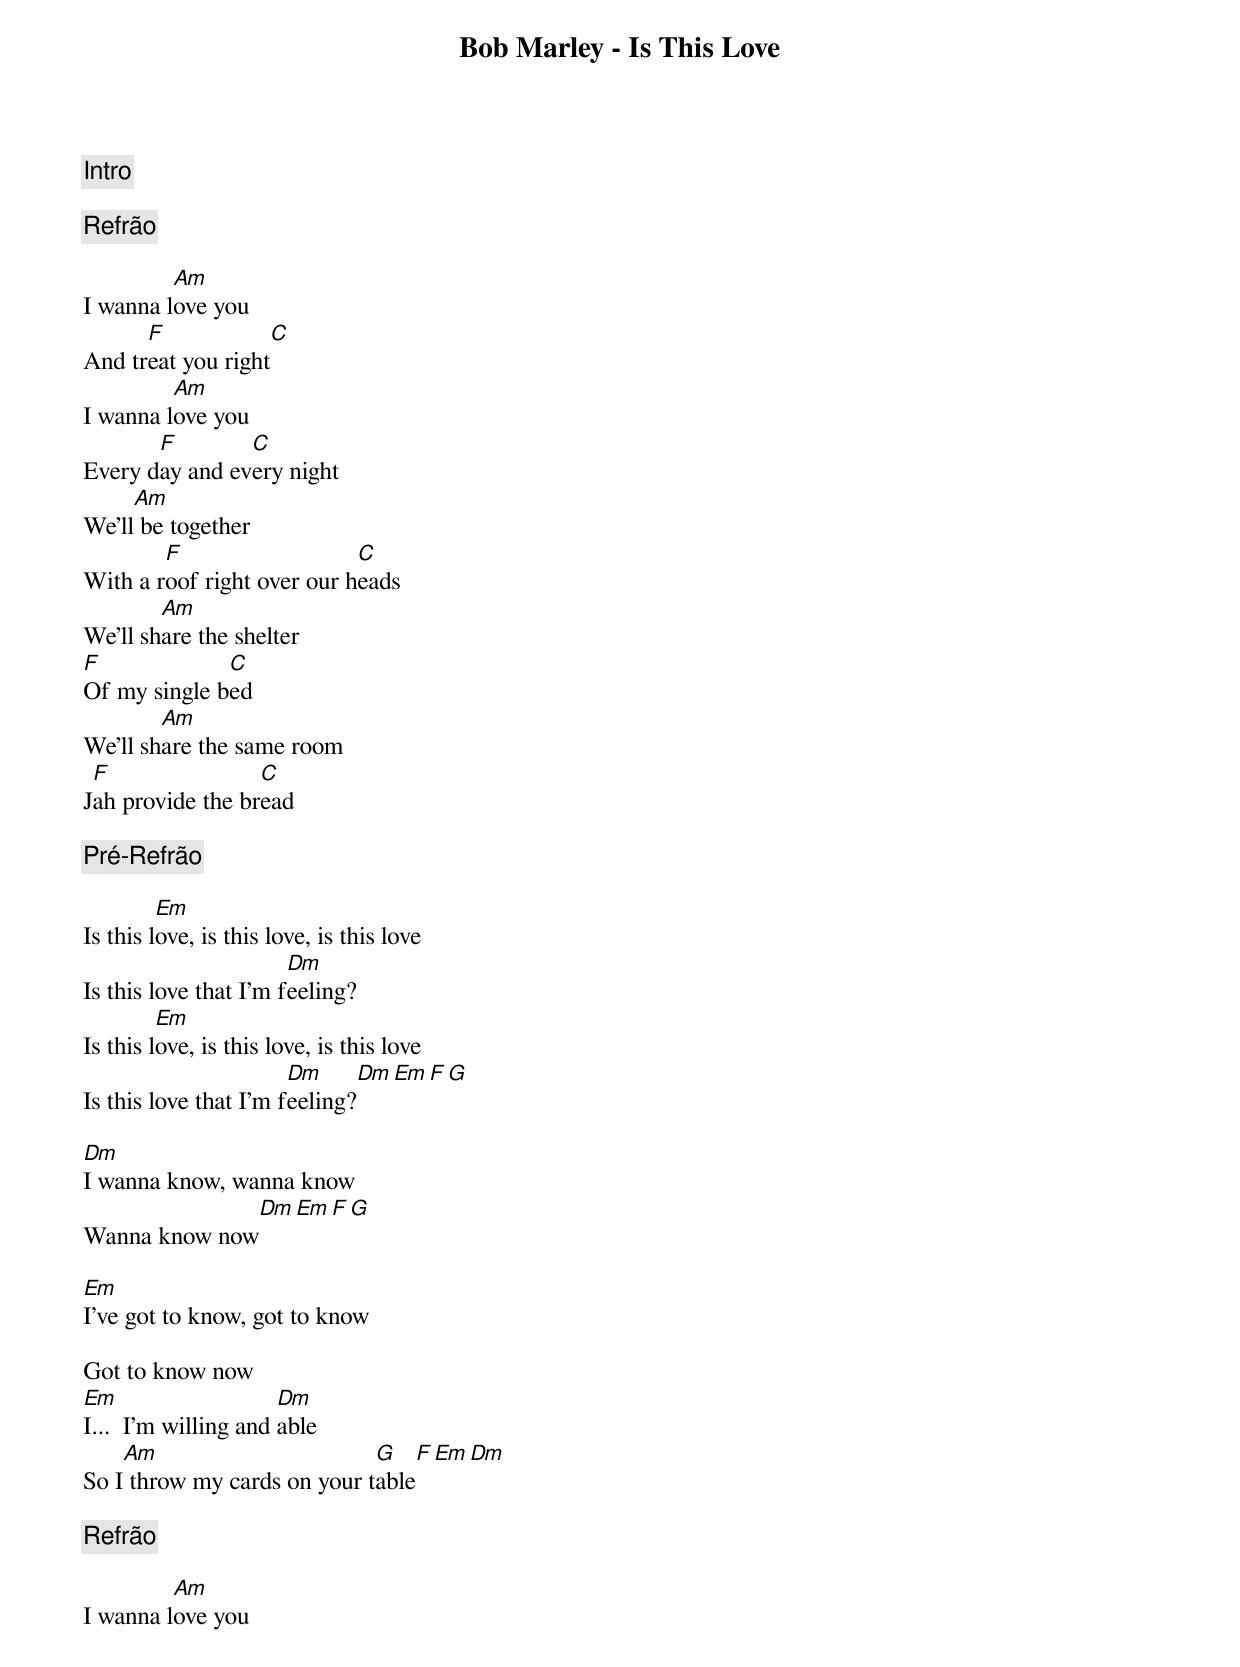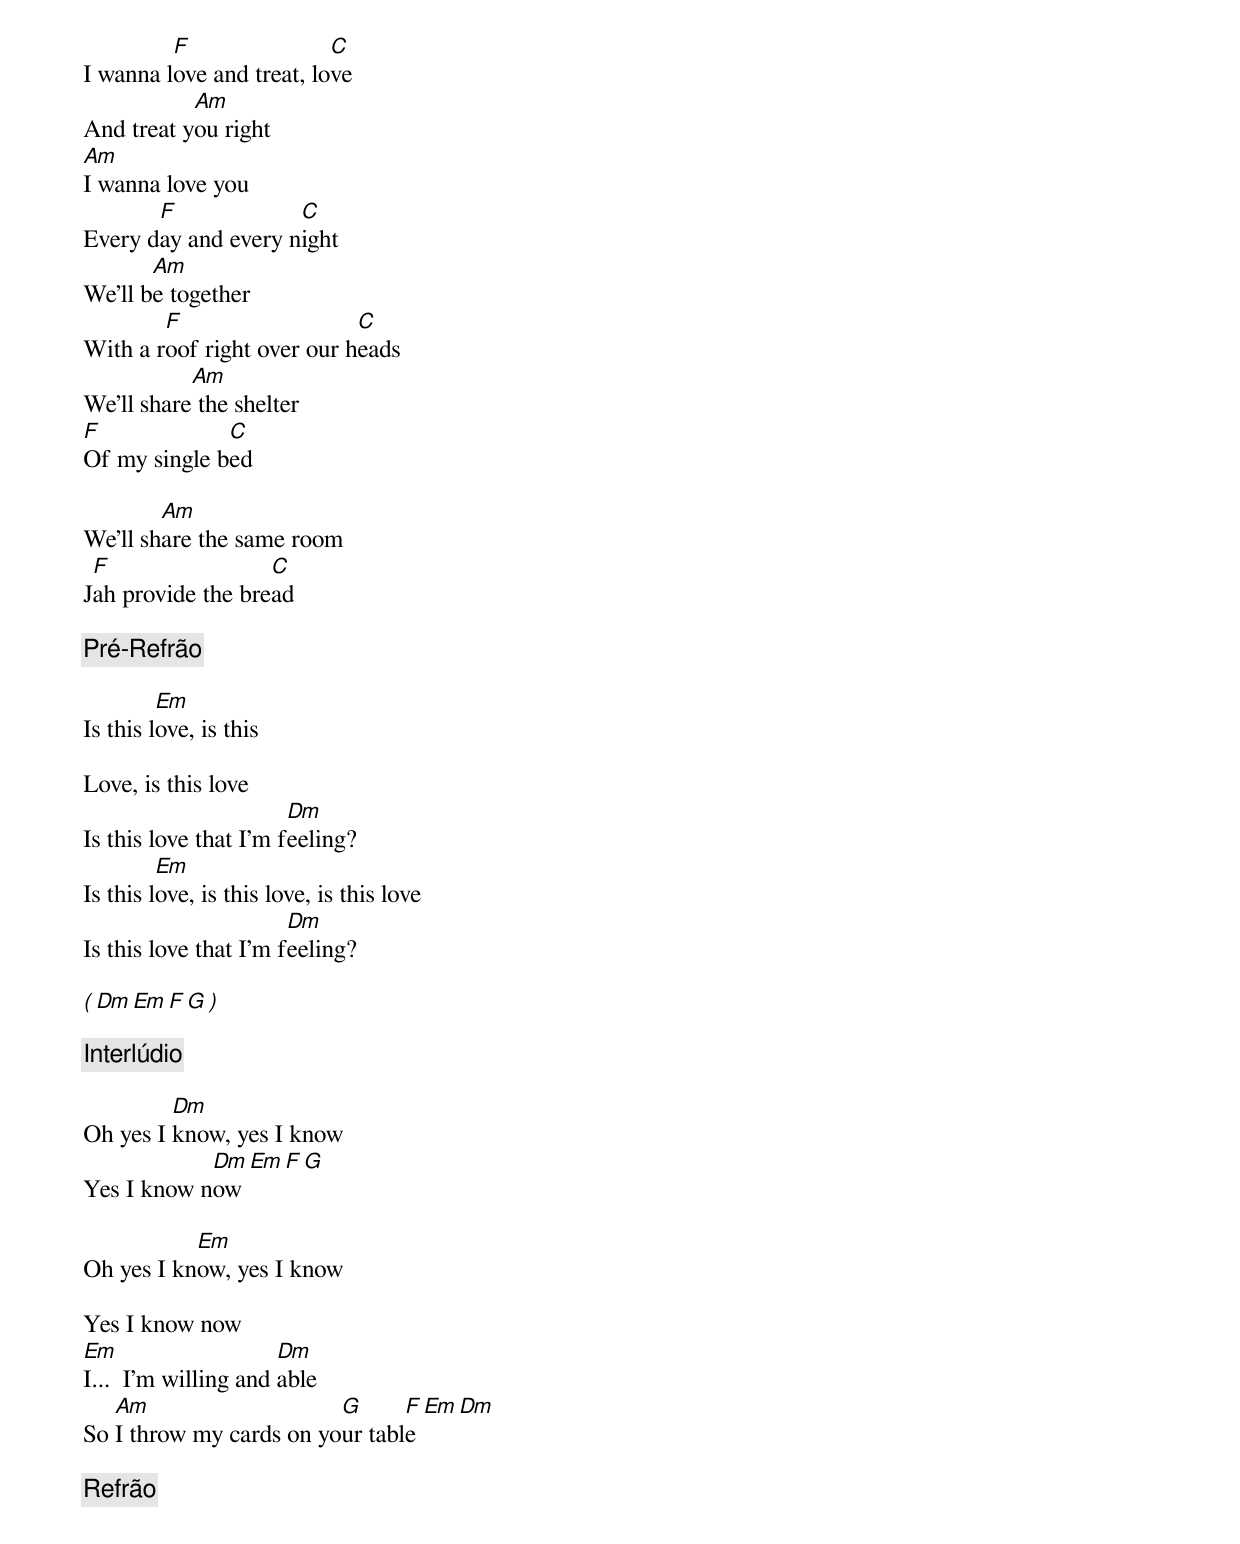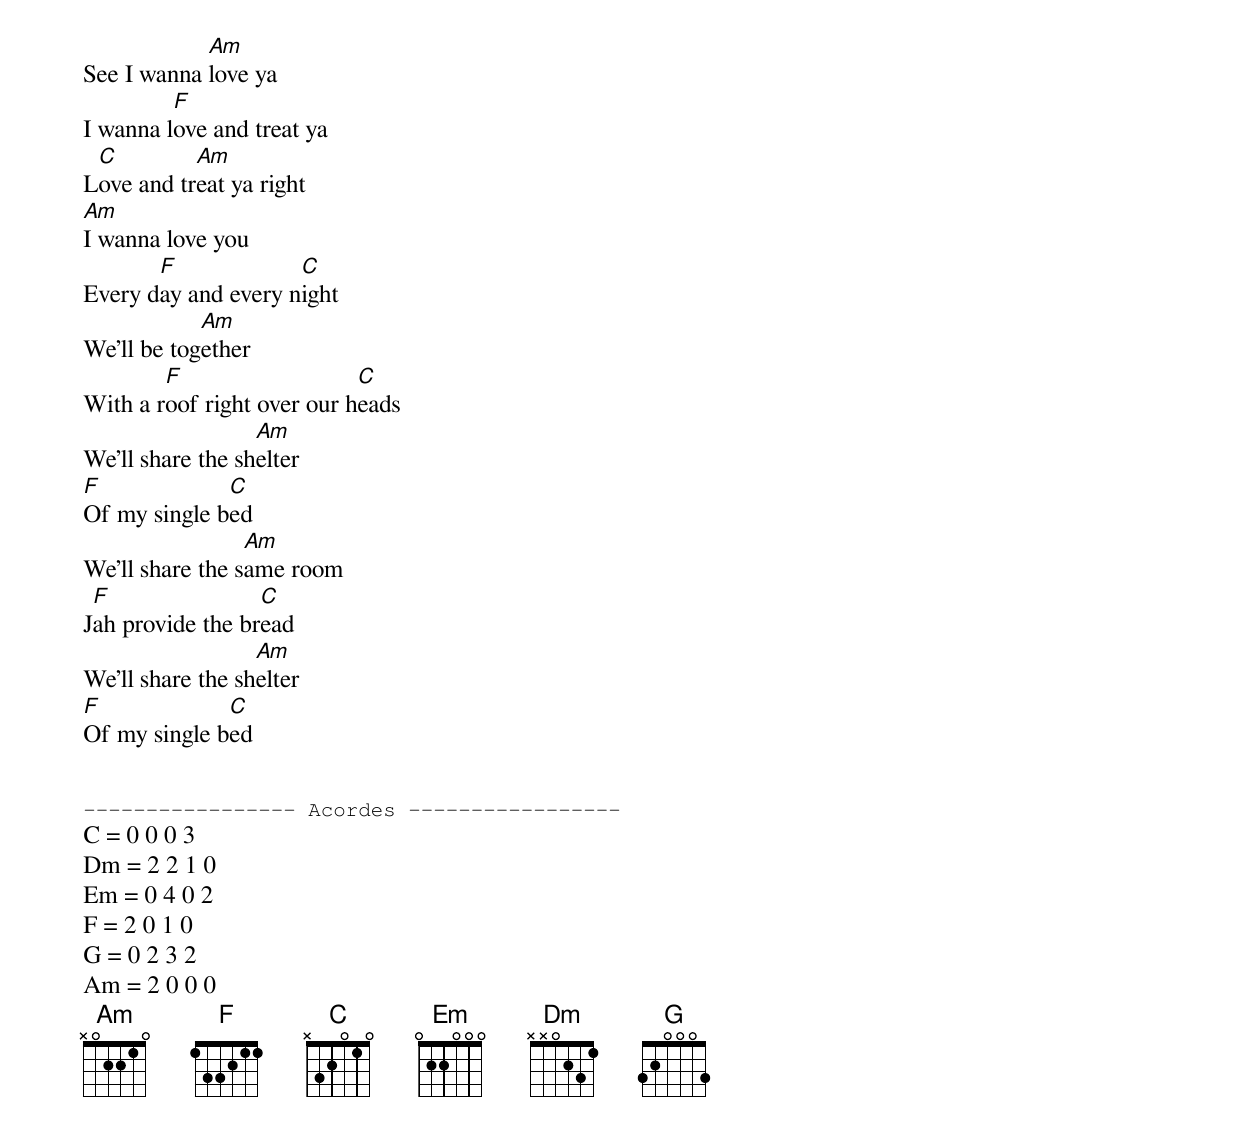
Bob Marley - Is This Love

[Intro]

[Refrão]

         Am
I wanna love you
      F            C
And treat you right
         Am
I wanna love you
       F        C
Every day and every night
     Am
We'll be together
        F                   C
With a roof right over our heads
        Am
We'll share the shelter
F             C
Of my single bed
        Am
We'll share the same room
 F                C
Jah provide the bread

[Pré-Refrão]

         Em
Is this love, is this love, is this love
                       Dm
Is this love that I'm feeling?
         Em
Is this love, is this love, is this love
                       Dm      Dm  Em   F  G
Is this love that I'm feeling?

Dm
I wanna know, wanna know
              Dm  Em   F  G
Wanna know now

Em
I've got to know, got to know

Got to know now
Em                    Dm
I...  I'm willing and able
    Am                       G    F  Em   Dm
So I throw my cards on your table

[Refrão]

         Am
I wanna love you
         F                C
I wanna love and treat, love
           Am
And treat you right
Am
I wanna love you
       F             C
Every day and every night
       Am
We'll be together
        F                   C
With a roof right over our heads
           Am
We'll share the shelter
F             C
Of my single bed

        Am
We'll share the same room
 F                 C
Jah provide the bread

[Pré-Refrão]

         Em
Is this love, is this

Love, is this love
                       Dm
Is this love that I'm feeling?
         Em
Is this love, is this love, is this love
                       Dm
Is this love that I'm feeling?

( Dm  Em   F  G )

[Interlúdio]

         Dm
Oh yes I know, yes I know
            Dm  Em   F  G
Yes I know now

           Em
Oh yes I know, yes I know

Yes I know now
Em                    Dm
I...  I'm willing and able
   Am                    G      F Em  Dm
So I throw my cards on your table

[Refrão]

            Am
See I wanna love ya
         F
I wanna love and treat ya
 C         Am
Love and treat ya right
Am
I wanna love you
       F             C
Every day and every night
            Am
We'll be together
        F                   C
With a roof right over our heads
                  Am
We'll share the shelter
F             C
Of my single bed
                 Am
We'll share the same room
 F                C
Jah provide the bread
                  Am
We'll share the shelter
F             C
Of my single bed


----------------- Acordes -----------------
C = 0 0 0 3
Dm = 2 2 1 0
Em = 0 4 0 2
F = 2 0 1 0
G = 0 2 3 2
Am = 2 0 0 0
